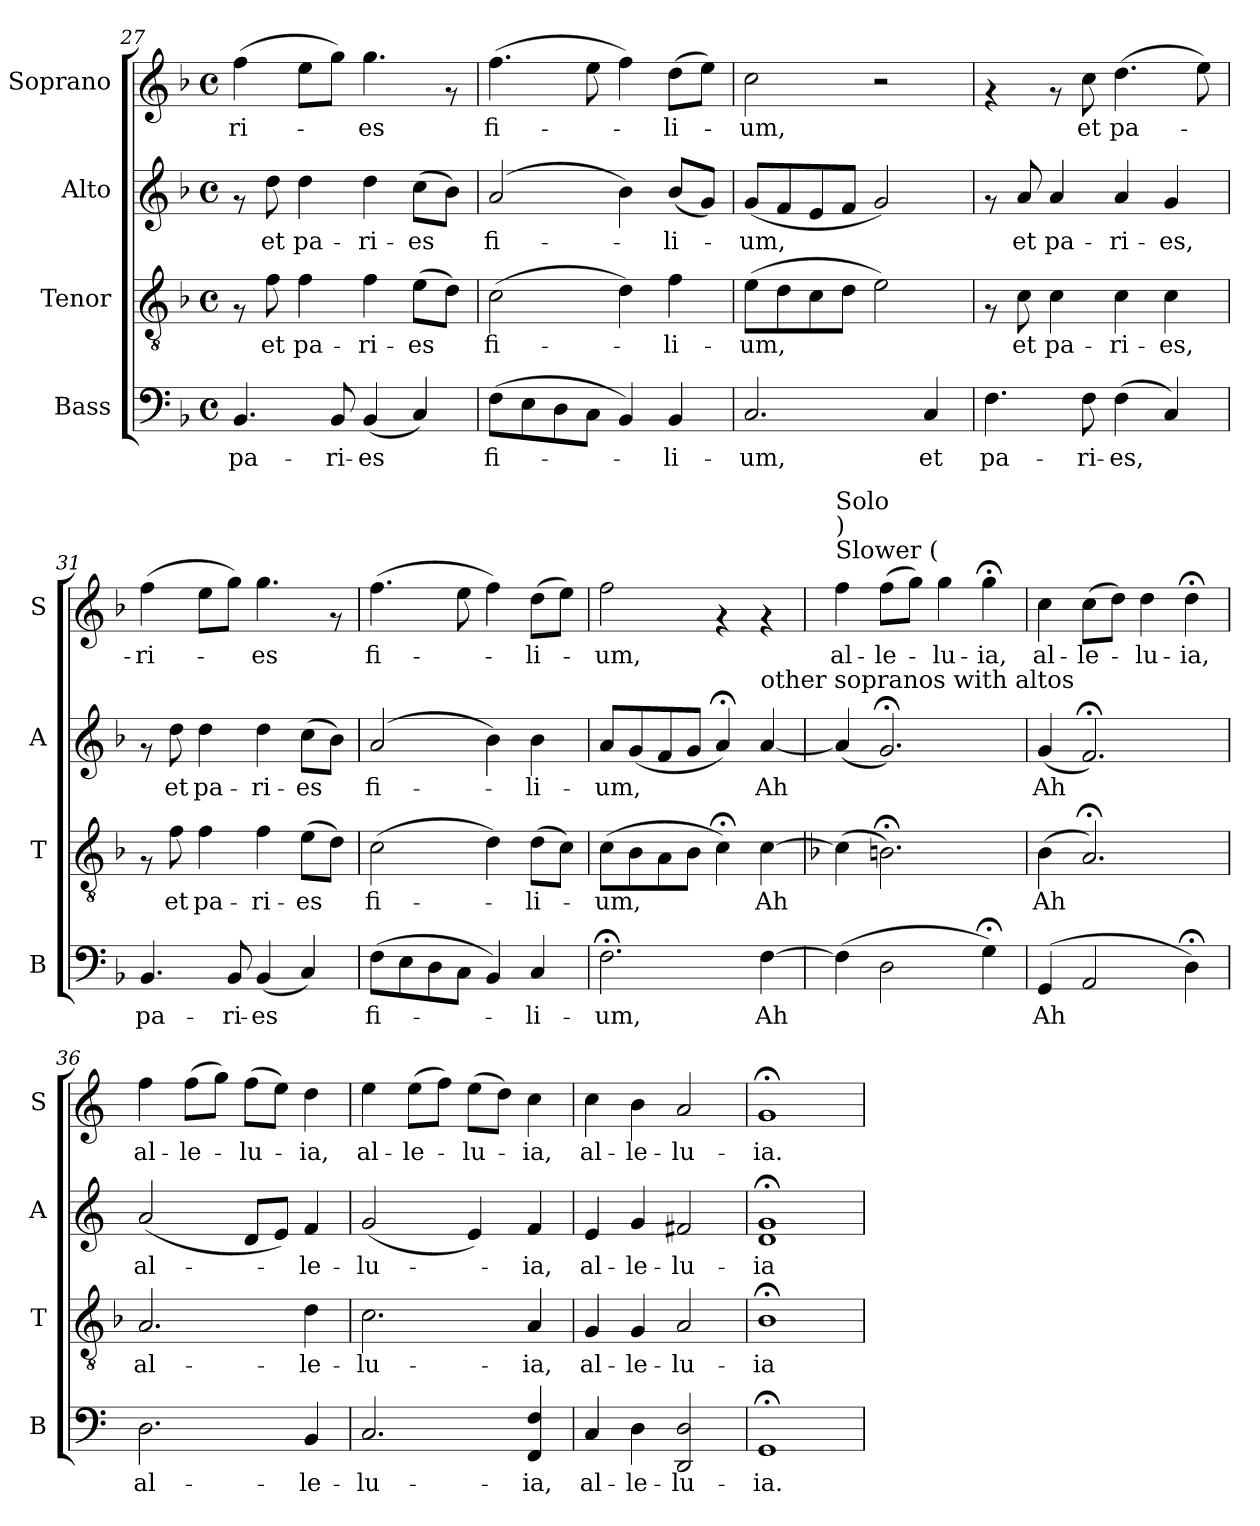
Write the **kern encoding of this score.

**kern	**text	**kern	**text	**kern	**text	**kern	**text
*part4	*part4	*part3	*part3	*part2	*part2	*part1	*part1
*staff4	*staff4	*staff3	*staff3	*staff2	*staff2	*staff1	*staff1
*I"Bass	*	*I"Tenor	*	*I"Alto	*	*I"Soprano	*
*I'B	*	*I'T	*	*I'A	*	*I'S	*
*clefF4	*	*clefGv2	*	*clefG2	*	*clefG2	*
*k[b-]	*	*k[b-]	*	*k[b-]	*	*k[b-]	*
*F:	*	*F:	*	*F:	*	*F:	*
*M4/4	*	*M4/4	*	*M4/4	*	*M4/4	*
*met(c)	*	*met(c)	*	*met(c)	*	*met(c)	*
=27	=27	=27	=27	=27	=27	=27	=27
!	!LO:LY:b	!	!	!	!	!	!LO:LY:b
4.BB-/	pa-	8rF	.	8rf	.	(>4ff\	-ri-
!	!	!	!LO:LY:b	!	!LO:LY:b	!	!
.	.	8f\	et	8dd\	et	.	.
!	!	!	!LO:LY:b	!	!LO:LY:b	!	!
.	.	4f\	pa-	4dd\	pa-	8ee\L	.
!	!LO:LY:b	!	!	!	!	!	!
8BB-/	-ri-	.	.	.	.	8gg\J)	.
!	!LO:LY:b	!	!LO:LY:b	!	!LO:LY:b	!	!LO:LY:b
(<4BB-/	-es	4f\	-ri-	4dd\	-ri-	4.gg\	-es
!	!	!	!LO:LY:b	!	!LO:LY:b	!	!
4C/)	.	(>8e\L	-es	(>8cc\L	-es	.	.
.	.	8d\J)	.	8b-\J)	.	8rf	.
!!LO:PB:g=z
=28	=28	=28	=28	=28	=28	=28	=28
!	!LO:LY:b	!	!LO:LY:b	!	!LO:LY:b	!	!LO:LY:b
(>8F\L	fi-	(>2c\	fi-	(>2a/	fi-	(>4.ff\	fi-
8E\	.	.	.	.	.	.	.
8D\	.	.	.	.	.	.	.
8C\J	.	.	.	.	.	8ee\	.
4BB-/)	.	4d\)	.	4b-\)	.	4ff\)	.
!	!LO:LY:b	!	!LO:LY:b	!	!LO:LY:b	!	!LO:LY:b
4BB-/	-li-	4f\	-li-	(<8b-/L	-li-	(>8dd\L	-li-
.	.	.	.	8g/J)	.	8ee\J)	.
=29	=29	=29	=29	=29	=29	=29	=29
!	!LO:LY:b	!	!LO:LY:b	!	!LO:LY:b	!	!LO:LY:b
2.C/	-um,	(>8e\L	-um,	(<8g/L	-um,	2cc\	-um,
.	.	8d\	.	8f/	.	.	.
.	.	8c\	.	8e/	.	.	.
.	.	8d\J	.	8f/J	.	.	.
.	.	2e\)	.	2g/)	.	2r	.
!	!LO:LY:b	!	!	!	!	!	!
4C/	et	.	.	.	.	.	.
=30	=30	=30	=30	=30	=30	=30	=30
!	!LO:LY:b	!	!	!	!	!	!
4.F\	pa-	8rF	.	8rf	.	4rf	.
!	!	!	!LO:LY:b	!	!LO:LY:b	!	!
.	.	8c\	et	8a/	et	.	.
!	!	!	!LO:LY:b	!	!LO:LY:b	!	!
.	.	4c\	pa-	4a/	pa-	8rf	.
!	!LO:LY:b	!	!	!	!	!	!LO:LY:b
8F\	-ri-	.	.	.	.	8cc\	et
!	!LO:LY:b	!	!LO:LY:b	!	!LO:LY:b	!	!LO:LY:b
(>4F\	-es,	4c\	-ri-	4a/	-ri-	(>4.dd\	pa-
!	!	!	!LO:LY:b	!	!LO:LY:b	!	!
4C/)	.	4c\	-es,	4g/	-es,	.	.
.	.	.	.	.	.	8ee\)	.
=31	=31	=31	=31	=31	=31	=31	=31
!	!LO:LY:b	!	!	!	!	!	!LO:LY:b
4.BB-/	pa-	8rF	.	8rf	.	(>4ff\	-ri-
!	!	!	!LO:LY:b	!	!LO:LY:b	!	!
.	.	8f\	et	8dd\	et	.	.
!	!	!	!LO:LY:b	!	!LO:LY:b	!	!
.	.	4f\	pa-	4dd\	pa-	8ee\L	.
!	!LO:LY:b	!	!	!	!	!	!
8BB-/	-ri-	.	.	.	.	8gg\J)	.
!	!LO:LY:b	!	!LO:LY:b	!	!LO:LY:b	!	!LO:LY:b
(<4BB-/	-es	4f\	-ri-	4dd\	-ri-	4.gg\	-es
!	!	!	!LO:LY:b	!	!LO:LY:b	!	!
4C/)	.	(>8e\L	-es	(>8cc\L	-es	.	.
.	.	8d\J)	.	8b-\J)	.	8rf	.
=32	=32	=32	=32	=32	=32	=32	=32
!	!LO:LY:b	!	!LO:LY:b	!	!LO:LY:b	!	!LO:LY:b
(>8F\L	fi-	(>2c\	fi-	(>2a/	fi-	(>4.ff\	fi-
8E\	.	.	.	.	.	.	.
8D\	.	.	.	.	.	.	.
8C\J	.	.	.	.	.	8ee\	.
4BB-/)	.	4d\)	.	4b-\)	.	4ff\)	.
!	!LO:LY:b	!	!LO:LY:b	!	!LO:LY:b	!	!LO:LY:b
4C/	-li-	(>8d\L	-li-	4b-\	-li-	(>8dd\L	-li-
.	.	8c\J)	.	.	.	8ee\J)	.
!!LO:LB:g=z
=33	=33	=33	=33	=33	=33	=33	=33
!	!LO:LY:b	!	!LO:LY:b	!	!LO:LY:b	!	!LO:LY:b
2.F;<\	-um,	(>8c\L	-um,	8a/L	-um,	2ff\	-um,
.	.	8B-\	.	(<8g/	.	.	.
.	.	8A\	.	8f/	.	.	.
.	.	8B-\J	.	8g/J	.	.	.
.	.	4c;<\)	.	4a;</)	.	4rf	.
!	!	!	!	!LO:TX:a:t=other sopranos with altos	!	!	!
!	!LO:LY:b	!	!LO:LY:b	!	!LO:LY:b	!	!
[>4F\	Ah	[>4c\	Ah	[<4a/	Ah	4rf	.
=34	=34	=34	=34	=34	=34	=34	=34
*k[]	*	*	*	*k[]	*	*k[]	*
*C:	*	*	*	*C:	*	*C:	*
*	*	*	*	*	*	*MM60	*
!	!	!	!	!	!	!LO:TX:a:t=Slower (	!
!	!	!	!	!	!	!LO:TX:a:t=)	!
!	!	!	!	!	!	!LO:TX:a:t=Solo	!
!	!	!	!	!	!	!	!LO:LY:b
(>4F\]	.	(>4c\]	.	(<4a/]	.	4ff\	al-
!	!	!	!	!	!	!	!LO:LY:b
2D\	.	2.Bn;<\)	.	2.g;</)	.	(>8ff\L	-le-
.	.	.	.	.	.	8gg\J)	.
!	!	!	!	!	!	!	!LO:LY:b
.	.	.	.	.	.	4gg\	-lu-
!	!	!	!	!	!	!	!LO:LY:b
4G;<\)	.	.	.	.	.	4gg;<\	-ia,
=35	=35	=35	=35	=35	=35	=35	=35
!	!LO:LY:b	!	!LO:LY:b	!	!LO:LY:b	!	!LO:LY:b
(>4GG/	Ah	(>4B-\	Ah	(<4g/	Ah	4cc\	al-
!	!	!	!	!	!	!	!LO:LY:b
2AA/	.	2.A;</)	.	2.f;</)	.	(>8cc\L	-le-
.	.	.	.	.	.	8dd\J)	.
!	!	!	!	!	!	!	!LO:LY:b
.	.	.	.	.	.	4dd\	-lu-
!	!	!	!	!	!	!	!LO:LY:b
4D;<\)	.	.	.	.	.	4dd;<\	-ia,
=36	=36	=36	=36	=36	=36	=36	=36
!	!LO:LY:b	!	!LO:LY:b	!	!LO:LY:b	!	!LO:LY:b
2.D\	al-	2.A/	al-	(<2a/	al-	4ff\	al-
!	!	!	!	!	!	!	!LO:LY:b
.	.	.	.	.	.	(>8ff\L	-le-
.	.	.	.	.	.	8gg\J)	.
!	!	!	!	!	!	!	!LO:LY:b
.	.	.	.	8d/L	.	(>8ff\L	-lu-
.	.	.	.	8e/J)	.	8ee\J)	.
!	!LO:LY:b	!	!LO:LY:b	!	!LO:LY:b	!	!LO:LY:b
4BB/	-le-	4d\	-le-	4f/	-le-	4dd\	-ia,
=37	=37	=37	=37	=37	=37	=37	=37
!	!LO:LY:b	!	!LO:LY:b	!	!LO:LY:b	!	!LO:LY:b
2.C/	-lu-	2.c\	-lu-	(<2g/	-lu-	4ee\	al-
!	!	!	!	!	!	!	!LO:LY:b
.	.	.	.	.	.	(>8ee\L	-le-
.	.	.	.	.	.	8ff\J)	.
!	!	!	!	!	!	!	!LO:LY:b
.	.	.	.	4e/)	.	(>8ee\L	-lu-
.	.	.	.	.	.	8dd\J)	.
!	!LO:LY:b	!	!LO:LY:b	!	!LO:LY:b	!	!LO:LY:b
4FF/ 4F/	-ia,	4A/	-ia,	4f/	-ia,	4cc\	-ia,
=38	=38	=38	=38	=38	=38	=38	=38
!	!LO:LY:b	!	!LO:LY:b	!	!LO:LY:b	!	!LO:LY:b
4C/	al-	4G/	al-	4e/	al-	4cc\	al-
!	!LO:LY:b	!	!LO:LY:b	!	!LO:LY:b	!	!LO:LY:b
4D\	-le-	4G/	-le-	4g/	-le-	4b\	-le-
!	!LO:LY:b	!	!LO:LY:b	!	!LO:LY:b	!	!LO:LY:b
2DD/ 2D/	-lu-	2A/	-lu-	2f#X/	-lu-	2a/	-lu-
=39	=39	=39	=39	=39	=39	=39	=39
!	!LO:LY:b	!	!LO:LY:b	!	!LO:LY:b	!	!LO:LY:b
1GG;	-ia.	1B-;	-ia	1d; 1g;	-ia	1g;<	-ia.
=	=	=	=	=	=	=	=
*-	*-	*-	*-	*-	*-	*-	*-
